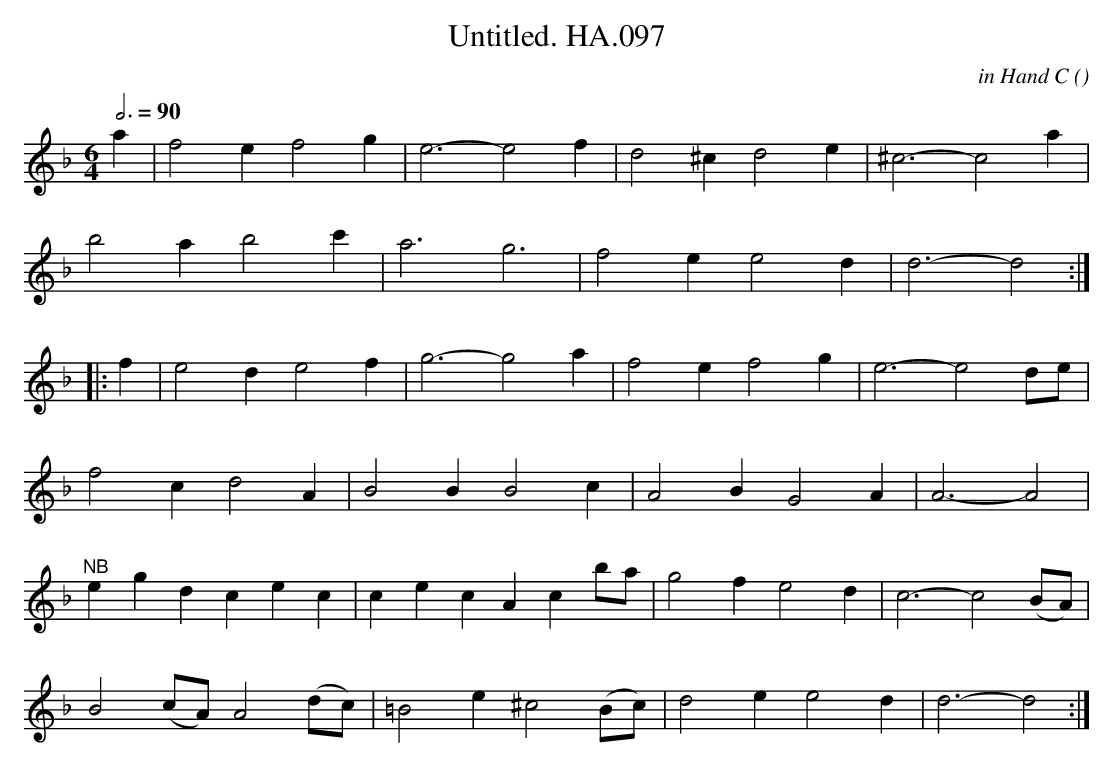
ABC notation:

X:1
T:Untitled. HA.097
M:6/4
L:1/4
Q:3/4=90
C:in Hand C
O:
K:F
a|f2e f2g|e3-e2f|d2^cd2e|^c3-c2a|
b2a b2c'|a3g3|f2ee2d|d3-d2:|
|:f|e2d e2f|g3-g2a|f2e f2g|e3-e2d/e/|
f2cd2A|B2B B2c|A2B G2A|A3-A2|
"^NB"egd cec|cecAcb/a/|g2f e2d|c3-c2(B/A/)|
B2(c/A/) A2(d/c/)|=B2e^c2(B/c/)|d2e e2d|d3-d2:|
